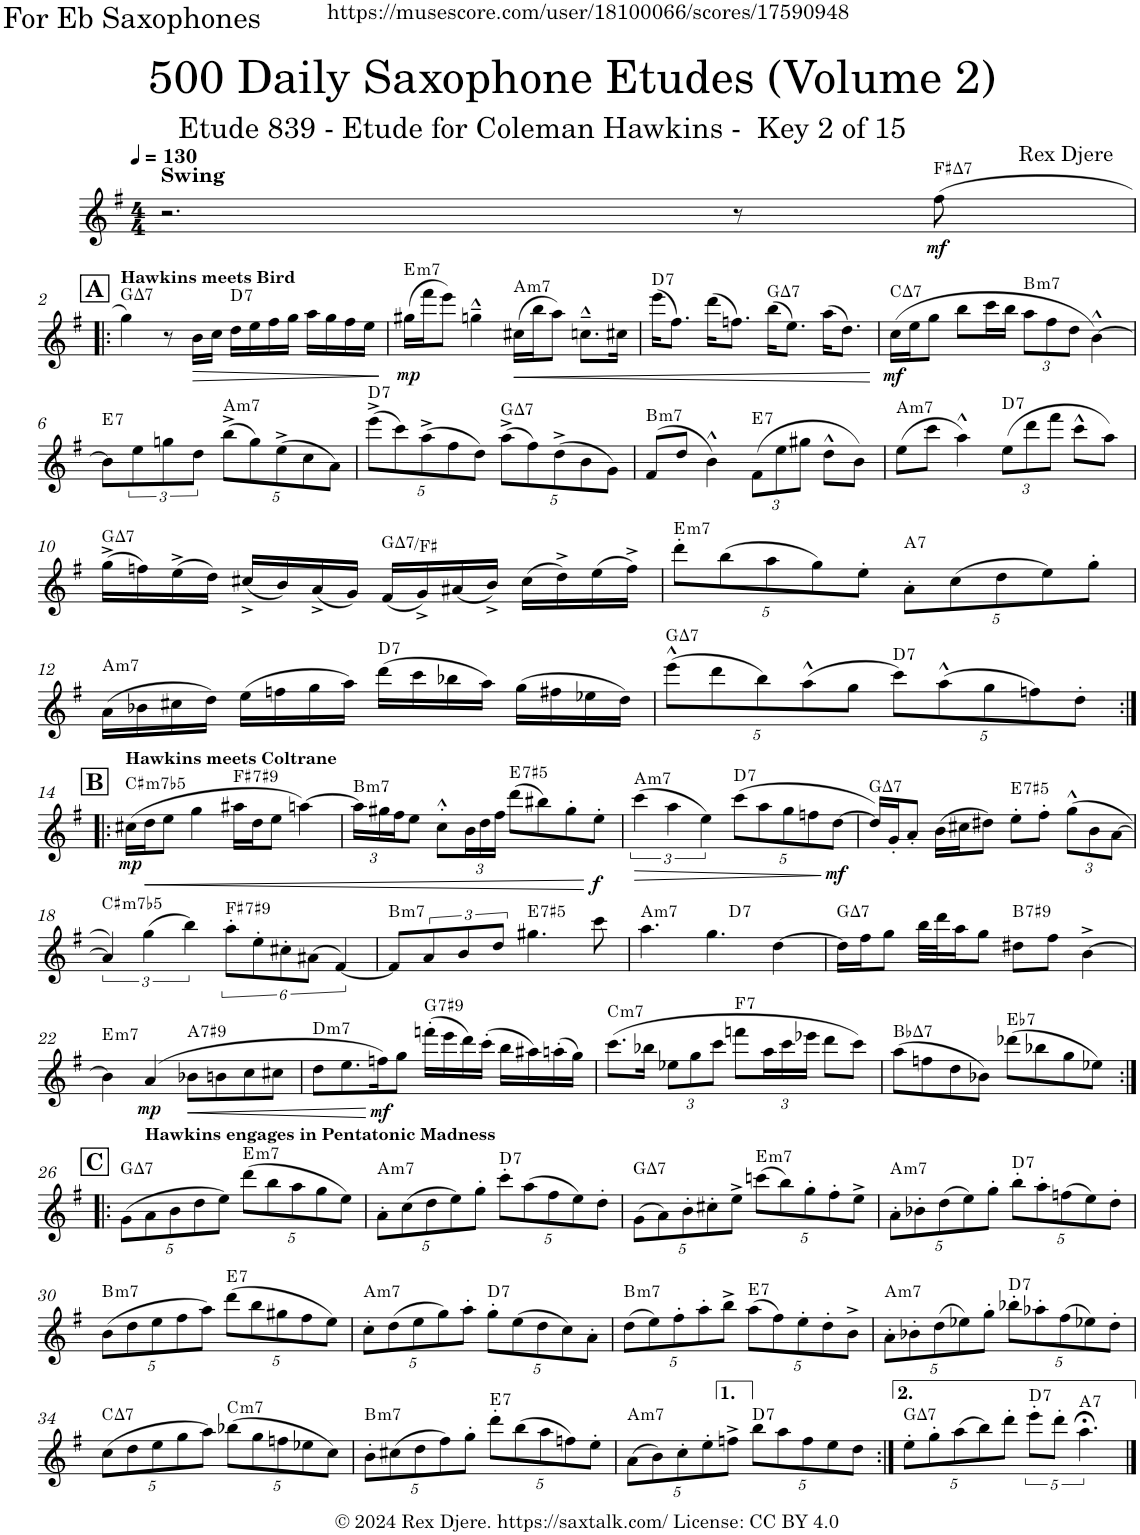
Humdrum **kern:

**kern	**dynam	**harte
*part1	*part1	*part1
*staff1	*staff1	*
*I"Alto Saxophone	*	*
*I'A. Sax.	*	*
*clefG2	*	*
*Trd5c9	*	*
*k[f#]	*	*
*M4/4	*	*
*MM130	*	*
=1	=1	=1
!LO:TX:a:B:t=Swing	!	!
2.r	.	.
8r	.	.
!	!LO:DY:b	!LO:H:kt=7
(8ff#\	mf	F#:maj7
!!LO:LB:g=z
!!LO:REH:place=s1:a:B:cj:fs=14:t=A
=2!|:	=2!|:	=2!|:
!LO:TX:a:B:t=Hawkins meets Bird	!	!LO:H:kt=7
4gg\)	.	G:maj7
8r	.	.
!	!LO:HP:b	!
16b\LL	>	.
16cc\JJ	.	.
!	!	!LO:H:kt=7
16dd\LL	.	D:7
16ee\	.	.
16ff#\	.	.
16gg\JJ	.	.
16aa\LL	.	.
16gg\	.	.
16ff#\	.	.
16ee\JJ	.	.
.	]	.
=3	=3	=3
!	!LO:DY:b	!LO:H:kt=m7
(16gg#X\LL	mp	E:min7
16fff#\J	.	.
8eee\J)	.	.
4ggn^^~\	.	.
!	!LO:HP:b	!LO:H:kt=m7
(16cc#X\LL	<	A:min7
16bb\J	.	.
8aa\J)	.	.
8.ccn^^~\L	.	.
16cc#X\Jk	.	.
=4	=4	=4
!	!	!LO:H:kt=7
(16eee\KL	.	D:7
8.ff#\J)	.	.
(16ddd\KL	.	.
8.ffn\J)	.	.
!	!	!LO:H:kt=7
(16bb\KL	.	G:maj7
8.ee\J)	.	.
(16aa\KL	.	.
8.dd\J)	.	.
.	[	.
=5	=5	=5
!	!LO:DY:b	!LO:H:kt=7
(16cc\LL	mf	C:maj7
16ee\J	.	.
8gg\J	.	.
8bb\L	.	.
16ccc\L	.	.
16bb\JJ	.	.
*Xbrackettup	*	*
!	!	!LO:H:kt=m7
12aa\L	.	B:min7
12ff#\	.	.
12dd\J	.	.
[4b^^\)	.	.
!!LO:LB:g=z
=6	=6	=6
!	!	!LO:H:kt=7
8b\L]	.	E:7
8ee\	.	.
8ggn\	.	.
8dd\J	.	.
!	!	!LO:H:kt=m7
(10bb^\L	.	A:min7
10gg\)	.	.
(10ee^\	.	.
10cc\	.	.
10a\J)	.	.
=7	=7	=7
!	!	!LO:H:kt=7
(10eee^\L	.	D:7
10ccc\)	.	.
(10aa^\	.	.
10ff#\	.	.
10dd\J)	.	.
!	!	!LO:H:kt=7
(10aa^\L	.	G:maj7
10ff#\)	.	.
(10dd^\	.	.
10b\	.	.
10g\J)	.	.
=8	=8	=8
!	!	!LO:H:kt=m7
(8f#/L	.	B:min7
8dd/J	.	.
4b^^\)	.	.
!	!	!LO:H:kt=7
(12f#\L	.	E:7
12ee\	.	.
12gg#X\J	.	.
8dd^^\L	.	.
8b\J)	.	.
=9	=9	=9
!	!	!LO:H:kt=m7
(8ee\L	.	A:min7
8ccc\J	.	.
4aa^^\)	.	.
!	!	!LO:H:kt=7
(12ee\L	.	D:7
12ddd\	.	.
12fff#\J	.	.
8ccc^^\L	.	.
8aa\J)	.	.
!!LO:LB:g=z
=10	=10	=10
!	!	!LO:H:kt=7
(16gg^\LL	.	G:maj7
16ffn\)	.	.
(16ee^\	.	.
16dd\JJ)	.	.
(16cc#X^/LL	.	.
16b/)	.	.
(16a^/	.	.
16g/JJ)	.	.
!	!	!LO:H:kt=7
(16f#/LL	.	G:maj7/7
16g^/)	.	.
(16a#X/	.	.
16b^/JJ)	.	.
(16cc#\LL	.	.
16dd^\)	.	.
(16ee\	.	.
16ff^\JJ)	.	.
=11	=11	=11
!	!	!LO:H:kt=m7
10ddd'\L	.	E:min7
(10bb\	.	.
10aa\	.	.
10gg\)	.	.
10ee'\J	.	.
!	!	!LO:H:kt=7
10a'\L	.	A:7
(10cc\	.	.
10dd\	.	.
10ee\)	.	.
10gg'\J	.	.
!!LO:LB:g=z
=12	=12	=12
!	!	!LO:H:kt=m7
(16a\LL	.	A:min7
16b-X\	.	.
16cc#X\	.	.
16dd\JJ)	.	.
(16ee\LL	.	.
16ffn\	.	.
16gg\	.	.
16aa\JJ)	.	.
!	!	!LO:H:kt=7
(16ddd\LL	.	D:7
16ccc\	.	.
16bb-X\	.	.
16aa\JJ)	.	.
(16gg\LL	.	.
16ff#X\	.	.
16ee-X\	.	.
16dd\JJ)	.	.
=13	=13	=13
!	!	!LO:H:kt=7
(10eee^^\L	.	G:maj7
10ddd\	.	.
10bb\)	.	.
(10aa^^\	.	.
10gg\J	.	.
!	!	!LO:H:kt=7
10ccc\L)	.	D:7
(10aa^^\	.	.
10gg\	.	.
10ffn\)	.	.
10dd'\J	.	.
!!LO:LB:g=z
!!LO:REH:place=s1:a:B:cj:fs=14:t=B
=14:|!|:	=14:|!|:	=14:|!|:
!LO:TX:a:B:t=Hawkins meets Coltrane	!	!
!	!LO:DY:b	!LO:H:kt=m7b5
(16cc#X\LL	mp	C#:hdim7
!	!LO:HP:b	!
16dd\J	<	.
8ee\J	.	.
4gg\	.	.
!	!	!LO:H:kt=7
16aa#X\LL	.	F#:7(#9)
16dd\J	.	.
8ee\J	.	.
[4aan\)	.	.
=15	=15	=15
!	!	!LO:H:kt=m7
24aa\LL]	.	B:min7
24gg#X\	.	.
24ff#\J	.	.
8ee\J	.	.
8cc^^'\L	.	.
24b\L	.	.
24dd\	.	.
24ff#\JJ	.	.
!	!	!LO:H:kt=7
(8ddd\L	.	E:(3,#5,b7)
8bb#X\)	.	.
8gg#'\	.	.
!	!LO:DY:n=1:b	!
8ee'\J	[ f	.
=16	=16	=16
*brackettup	*	*
!	!LO:HP:b	!LO:H:kt=m7
(6ccc\	>	A:min7
6aa\	.	.
6ee\)	.	.
*Xbrackettup	*	*
!	!	!LO:H:kt=7
(10ccc\L	.	D:7
10aa\	.	.
10gg\	.	.
10ffn\	.	.
!	!LO:DY:n=1:b	!
[10dd\J	] mf	.
=17	=17	=17
!	!	!LO:H:kt=7
16dd/LL])	.	G:maj7
16g'/J	.	.
8a'/J	.	.
(16b\LL	.	.
16cc#X\J	.	.
8dd#X\J)	.	.
!	!	!LO:H:kt=7
8ee'\L	.	E:(3,#5,b7)
8ff#'\J	.	.
(12gg^^\L	.	.
12b\	.	.
[12a\J	.	.
!!LO:LB:g=z
=18	=18	=18
*brackettup	*	*
!	!	!LO:H:kt=m7b5
6a/])	.	C#:hdim7
(6gg\	.	.
6bb\)	.	.
!	!	!LO:H:kt=7
12aa'\L	.	F#:7(#9)
12ee'\	.	.
12cc#X'\	.	.
(12a#X\J	.	.
[6f#/)	.	.
=19	=19	=19
!	!	!LO:H:kt=m7
8f#/L]	.	B:min7
8a/	.	.
8b/	.	.
8dd/J	.	.
!	!	!LO:H:kt=7
4.gg#X\	.	E:(3,#5,b7)
8ccc\	.	.
=20	=20	=20
!	!	!LO:H:kt=m7
*^	*	*
4.aa\	2ryy	.	A:min7
4.gg\	.	.	.
!	!	!	!LO:H:kt=7
.	2ryy	.	D:7
[4dd\	.	.	.
=21	=21	=21	=21
!	!	!	!LO:H:kt=7
*v	*v	*	*
16dd\LL]	.	G:maj7
16ff#\J	.	.
8gg\J	.	.
32bb\LLL	.	.
32ddd\J	.	.
16aa\J	.	.
8gg\J	.	.
!	!	!LO:H:kt=7
8dd#X\L	.	B:7(#9)
8ff#\J	.	.
[4b^\	.	.
!!LO:LB:g=z
=22	=22	=22
!	!	!LO:H:kt=m7
4b\]	.	E:min7
!	!LO:DY:b	!
(4a/	mp	.
!	!LO:HP:b	!LO:H:kt=7
8b-X\L	<	A:7(#9)
8bn\	.	.
8cc\	.	.
8cc#X\J	.	.
=23	=23	=23
!	!	!LO:H:kt=m7
8dd\L	.	D:min7
8.ee\	.	.
!	!LO:DY:n=1:b	!
16ffn\K)	[ mf	.
8gg\J	.	.
!	!	!LO:H:kt=7
(16fffn'\LL	.	G:7(#9)
16eee\	.	.
16ddd\)	.	.
(16ccc'\JJ	.	.
16bb\LL	.	.
16aa#X\)	.	.
(16aan'\	.	.
16gg\JJ)	.	.
=24	=24	=24
!	!	!LO:H:kt=m7
(8.ccc\L	.	C:min7
16bb-X\Jk	.	.
*Xbrackettup	*	*
12ee-X\L	.	.
12gg\	.	.
12ccc\J	.	.
!	!	!LO:H:kt=7
8fffn\L	.	F:7
24aa\L	.	.
24ccc\	.	.
24eee-X\JJ	.	.
8ddd\L	.	.
8ccc\J)	.	.
=25	=25	=25
!	!	!LO:H:kt=7
(8aa\L	.	Bb:maj7
8ffn\	.	.
8dd\	.	.
8b-X\J)	.	.
!	!	!LO:H:kt=7
(8ddd-X\L	.	Eb:7
8bb-X\	.	.
8gg\	.	.
8ee-X\J)	.	.
!!LO:LB:g=z
!!LO:REH:place=s1:a:B:cj:fs=14:t=C
=26:|!|:	=26:|!|:	=26:|!|:
!	!	!LO:H:kt=7
(10g\L	.	G:maj7
!LO:TX:a:B:t=Hawkins engages in Pentatonic Madness	!	!
10a\	.	.
10b\	.	.
10dd\	.	.
10ee\J)	.	.
!	!	!LO:H:kt=m7
(10ddd\L	.	E:min7
10bb\	.	.
10aa\	.	.
10gg\	.	.
10ee\J)	.	.
=27	=27	=27
!	!	!LO:H:kt=m7
10a'\L	.	A:min7
(10cc\	.	.
10dd\	.	.
10ee\)	.	.
10gg'\J	.	.
!	!	!LO:H:kt=7
10ccc'\L	.	D:7
(10aa\	.	.
10ff#\	.	.
10ee\)	.	.
10dd'\J	.	.
=28	=28	=28
!	!	!LO:H:kt=7
(10g\L	.	G:maj7
10a\)	.	.
10b'\	.	.
10cc#X'\	.	.
10ee^\J	.	.
!	!	!LO:H:kt=m7
(10cccn\L	.	E:min7
10bb\)	.	.
10gg'\	.	.
10ff#'\	.	.
10ee^\J	.	.
=29	=29	=29
!	!	!LO:H:kt=m7
10a'\L	.	A:min7
10b-X'\	.	.
(10dd\	.	.
10ee\)	.	.
10gg'\J	.	.
!	!	!LO:H:kt=7
10bb'\L	.	D:7
10aa'\	.	.
(10ffn\	.	.
10ee\)	.	.
10dd'\J	.	.
!!LO:LB:g=z
=30	=30	=30
!	!	!LO:H:kt=m7
(10b\L	.	B:min7
10dd\	.	.
10ee\	.	.
10ff#\	.	.
10aa\J)	.	.
!	!	!LO:H:kt=7
(10ddd\L	.	E:7
10bb\	.	.
10gg#X\	.	.
10ff#\	.	.
10ee\J)	.	.
=31	=31	=31
!	!	!LO:H:kt=m7
10cc'\L	.	A:min7
(10dd\	.	.
10ee\	.	.
10gg\)	.	.
10aa'\J	.	.
!	!	!LO:H:kt=7
10gg'\L	.	D:7
(10ee\	.	.
10dd\	.	.
10cc\)	.	.
10a'\J	.	.
=32	=32	=32
!	!	!LO:H:kt=m7
(10dd\L	.	B:min7
10ee\)	.	.
10ff#'\	.	.
10aa'\	.	.
10bb^\J	.	.
!	!	!LO:H:kt=7
(10aa\L	.	E:7
10ff#\)	.	.
10ee'\	.	.
10dd'\	.	.
10b^\J	.	.
=33	=33	=33
!	!	!LO:H:kt=m7
10a'\L	.	A:min7
10b-X'\	.	.
(10dd\	.	.
10ee-X\)	.	.
10gg'\J	.	.
!	!	!LO:H:kt=7
10bb-X'\L	.	D:7
10aa-X'\	.	.
(10ff#\	.	.
10ee-X\)	.	.
10dd'\J	.	.
!!LO:LB:g=z
=34	=34	=34
!	!	!LO:H:kt=7
(10cc\L	.	C:maj7
10dd\	.	.
10ee\	.	.
10gg\	.	.
10aa\J)	.	.
!	!	!LO:H:kt=m7
(10bb-X\L	.	C:min7
10gg\	.	.
10ffn\	.	.
10ee-X\	.	.
10cc\J)	.	.
=35	=35	=35
!	!	!LO:H:kt=m7
10b'\L	.	B:min7
(10cc#X\	.	.
10dd\	.	.
10ff#\)	.	.
10gg'\J	.	.
!	!	!LO:H:kt=7
10ddd'\L	.	E:7
(10bb\	.	.
10aa\	.	.
10ffn\)	.	.
10ee'\J	.	.
=36	=36	=36
!	!	!LO:H:kt=m7
(10a\L	.	A:min7
10b\)	.	.
10cc'\	.	.
10ee'\	.	.
10ffn^\J	.	.
!	!	!LO:H:kt=7
10bb\L	.	D:7
10aa\	.	.
10ff\	.	.
10ee\	.	.
10dd\J	.	.
=37:|!	=37:|!	=37:|!
!	!	!LO:H:kt=7
10ee'\L	.	G:maj7
10gg'\	.	.
(10aa\	.	.
10bb\)	.	.
10ddd'\J	.	.
*brackettup	*	*
!	!	!LO:H:kt=7
10eee'\L	.	D:7
10ddd'\J	.	.
!	!	!LO:H:kt=7
5.aa;<\	.	A:7
==	==	==
*-	*-	*-
